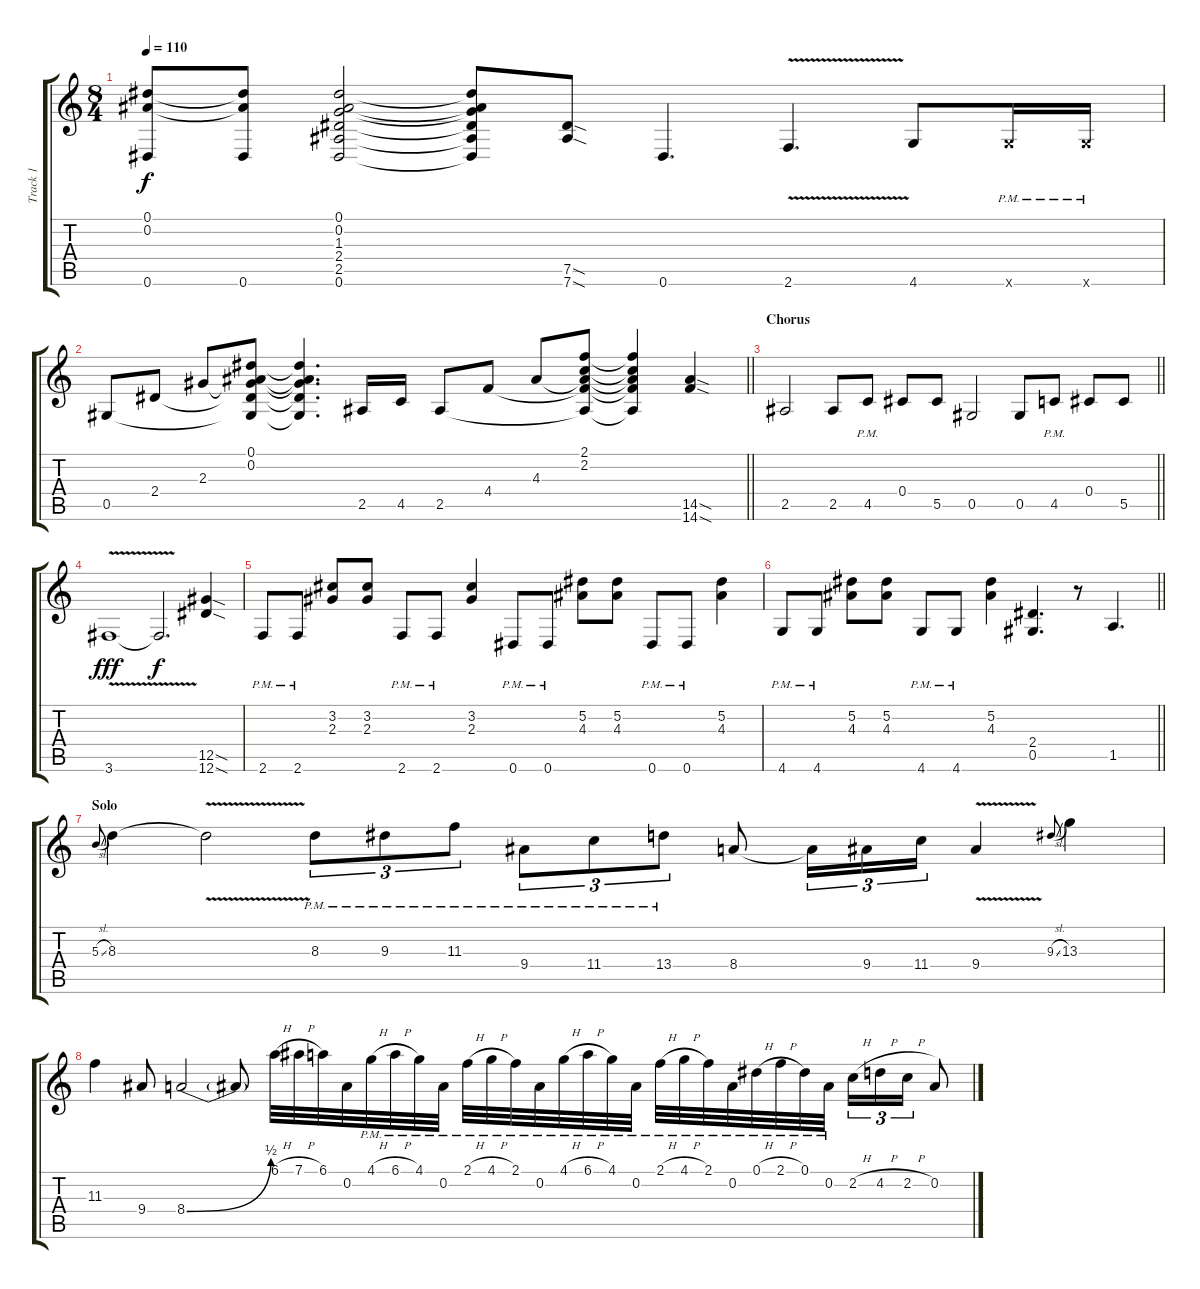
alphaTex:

\track ("Track 1" "Track 1") {instrument overdrivenguitar}
\staff {score tabs}
\tuning (Eb4 Bb3 Gb3 Db3 Ab2 Eb2) {hide}
\ts (8 4)
\tempo 110
\clef g2
\ks c
(0.1{t} 0.2{t} 0.6).8{dy f} (0.1{t} 0.2{t} 0.6).8 (0.1 0.2 1.3 2.4 2.5 0.6).2 (0.1{t} 0.2{t} 1.3{t} 2.4{t} 2.5{t} 0.6{t}).8 (7.5{sod} 7.6{sod}).8 0.6.4{d} 2.6{v}.4{d} 4.6.8 4.6{pm x}.16 4.6{pm x}.16 |
\barLineRight lightlight
0.5.8 2.4.8 2.3.8 (0.1 0.2 2.3{t} 2.4{t} 0.5{t}).8 (0.1{t} 0.2{t} 2.3{t} 2.4{t} 0.5{t}).4{d} 2.5.16 4.5.16 2.5.8 4.4.8 4.3.8 (2.1 2.2 4.3{t} 4.4{t} 2.5{t}).8 (2.1{t} 2.2{t} 4.3{t} 4.4{t} 2.5{t}).4 (14.5{sod} 14.6{sod}).4 |
\section ("" "Chorus")
\barLineRight lightlight
2.5.2 2.5.8 4.5{pm}.8 0.4.8 5.5.8 0.5.2 0.5.8 4.5{pm}.8 0.4.8 5.5.8 |
3.6{v}.1{dy fff} 3.6{t}.2{d dy f} (12.5{sod} 12.6{sod}).4 |
2.6{pm}.8 2.6{pm}.8 (3.2 2.3).8 (3.2 2.3).8 2.6{pm}.8 2.6{pm}.8 (3.2 2.3).4 0.6{pm}.8 0.6{pm}.8 (5.2 4.3).8 (5.2 4.3).8 0.6{pm}.8 0.6{pm}.8 (5.2 4.3).4 |
\barLineRight lightlight
4.6{pm}.8 4.6{pm}.8 (5.2 4.3).8 (5.2 4.3).8 4.6{pm}.8 4.6{pm}.8 (5.2 4.3).4 (2.4 0.5).4{d} r.8 1.5.4{d} |
\section ("" "Solo")
5.3{sl}.8{gr onbeat} 8.3.4 8.3{v t}.2 8.3{pm}.8{tu (3 2)} 9.3{pm}.8{tu (3 2)} 11.3{pm}.8{tu (3 2)} 9.4{pm}.8{tu (3 2)} 11.4{pm}.8{tu (3 2)} 13.4{pm}.8{tu (3 2)} 8.4.8 8.4{t}.16{tu (3 2)} 9.4.16{tu (3 2)} 11.4.16{tu (3 2)} 9.4{v}.4 9.3{sl}.8{gr onbeat} 13.3.4 |
11.3.4 9.4.8 8.4{be (bend 0 0 60 2)}.2 8.4{t}.8 6.1{h}.32 7.1{h}.32 6.1.32 0.2.32 4.1{h pm}.32 6.1{h pm}.32 4.1{pm}.32 0.2{pm}.32 2.1{h pm}.32 4.1{h pm}.32 2.1{pm}.32 0.2{pm}.32 4.1{h pm}.32 6.1{h pm}.32 4.1{pm}.32 0.2{pm}.32 2.1{h pm}.32 4.1{h pm}.32 2.1{pm}.32 0.2{pm}.32 0.1{h pm}.32 2.1{h pm}.32 0.1{pm}.32 0.2{pm}.32 2.2{h}.16{tu (3 2)} 4.2{h}.16{tu (3 2)} 2.2{h}.16{tu (3 2)} 0.2.8
